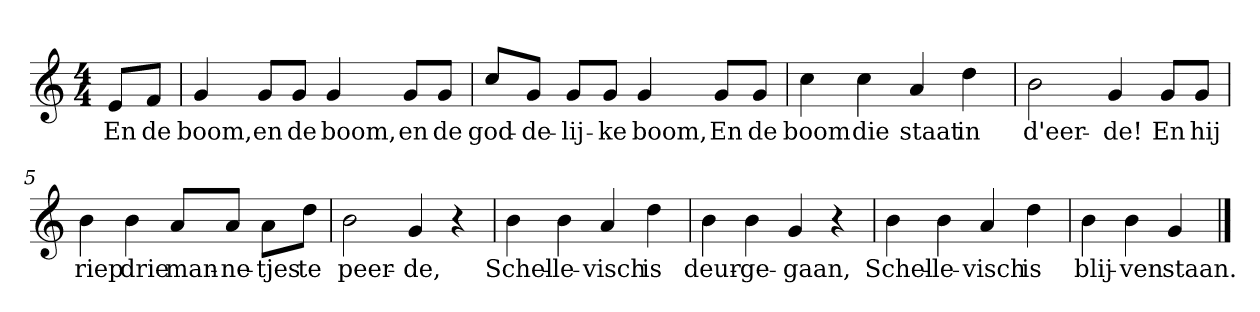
**kern	**text
*part1	*part1
*staff1	*staff1
*clefG2	*
*k[]	*
*C:	*
*M4/4	*
*MM120	*
=	=
8e/L	En
8f/J	de
=1	=1
4g	boom,
8g/L	en
8g/J	de
4g	boom,
8g/L	en
8g/J	de
=2	=2
8cc/L	god-
8g/J	-de-
8g/L	-lij-
8g/J	-ke
4g	boom,
8g/L	En
8g/J	de
=3	=3
4cc	boom
4cc	die
4a	staat
4dd	in
=4	=4
2b	d'eer-
4g	-de!
8g/L	En
8g/J	hij
=5	=5
4b	riep
4b	drie
8a/L	man-
8a/J	-ne-
8a\L	-tjes
8dd\J	te
=6	=6
2b	peer-
4g	-de,
4r	.
=7	=7
4b	Schel-
4b	-le-
4a	-visch
4dd	is
=8	=8
4b	deur-
4b	-ge-
4g	-gaan,
4r	.
=9	=9
4b	Schel-
4b	-le-
4a	-visch
4dd	is
=10	=10
4b	blij-
4b	-ven
4g	staan.
==	==
*-	*-
